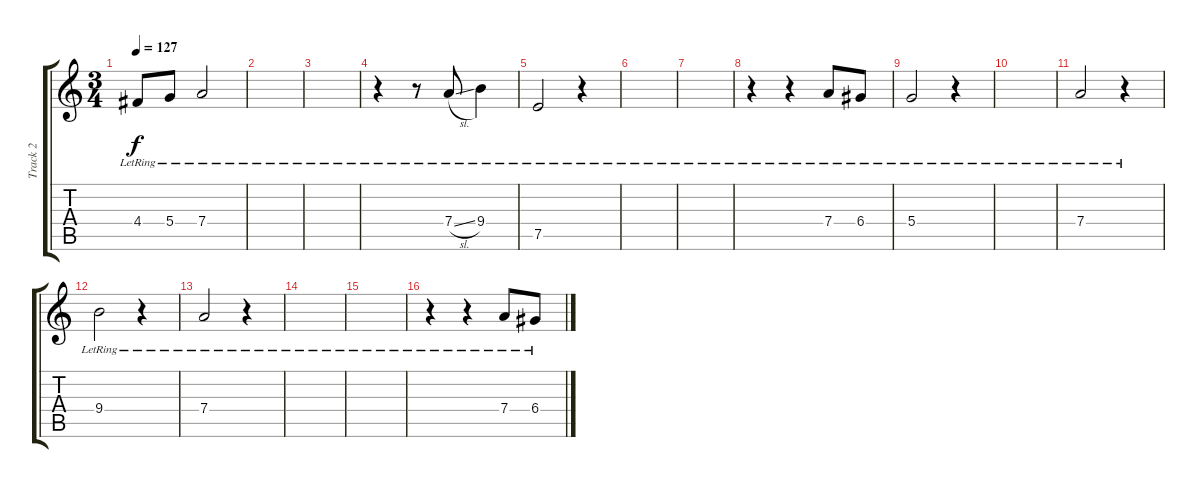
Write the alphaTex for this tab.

\track ("Track 2" "Track 2") {instrument acousticguitarsteel}
\staff {score tabs}
\tuning (E4 B3 G3 D3 A2 E2) {hide}
\ts (3 4)
\tempo 127
\clef g2
\ks c
4.4{lr}.8{dy f} 5.4{lr}.8 7.4{lr}.2 |
|
|
r.4 r.8 7.4{sl lr}.8 9.4{lr}.4 |
7.5{lr}.2 r.4 |
|
|
r.4 r.4 7.4{lr}.8 6.4{lr}.8 |
5.4{lr}.2 r.4 |
|
7.4{lr}.2 r.4 |
9.4{lr}.2 r.4 |
7.4{lr}.2 r.4 |
|
|
r.4 r.4 7.4{lr}.8 6.4{lr}.8
